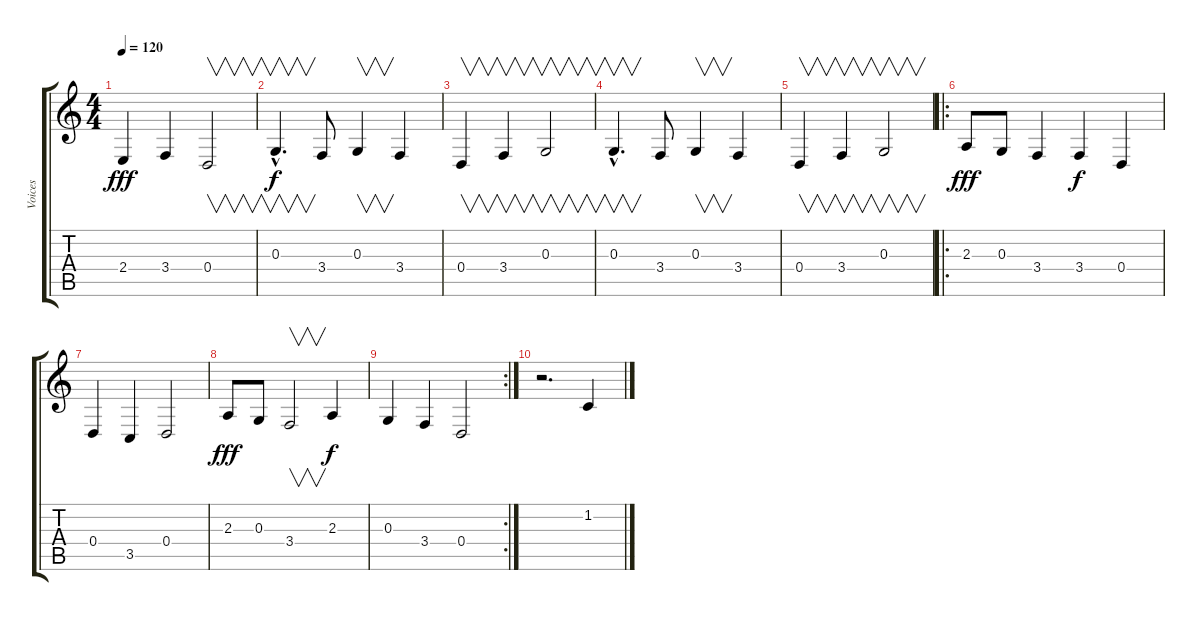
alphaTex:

\track ("Voices" "Voices") {instrument viola}
\staff {score tabs}
\tuning (E4 B3 G3 D3 A2 E2) {hide}
\ts (4 4)
\tempo 120
\clef g2
\ks c
2.4.4{dy fff} 3.4.4 0.4.2{v} |
0.3{hac}.4{v d dy f} 3.4.8 0.3.4{v} 3.4.4 |
0.4.4{v} 3.4.4{v} 0.3.2{v} |
0.3{hac}.4{v d} 3.4.8 0.3.4{v} 3.4.4 |
0.4.4{v} 3.4.4{v} 0.3.2{v} |
\ro
2.3.8{dy fff} 0.3.8 3.4.4 3.4.4{dy f} 0.4.4 |
0.4.4 3.5.4 0.4.2 |
2.3.8{dy fff} 0.3.8 3.4.2{v} 2.3.4{dy f} |
\rc 2
0.3.4 3.4.4 0.4.2 |
r.2{d} 1.2.4
